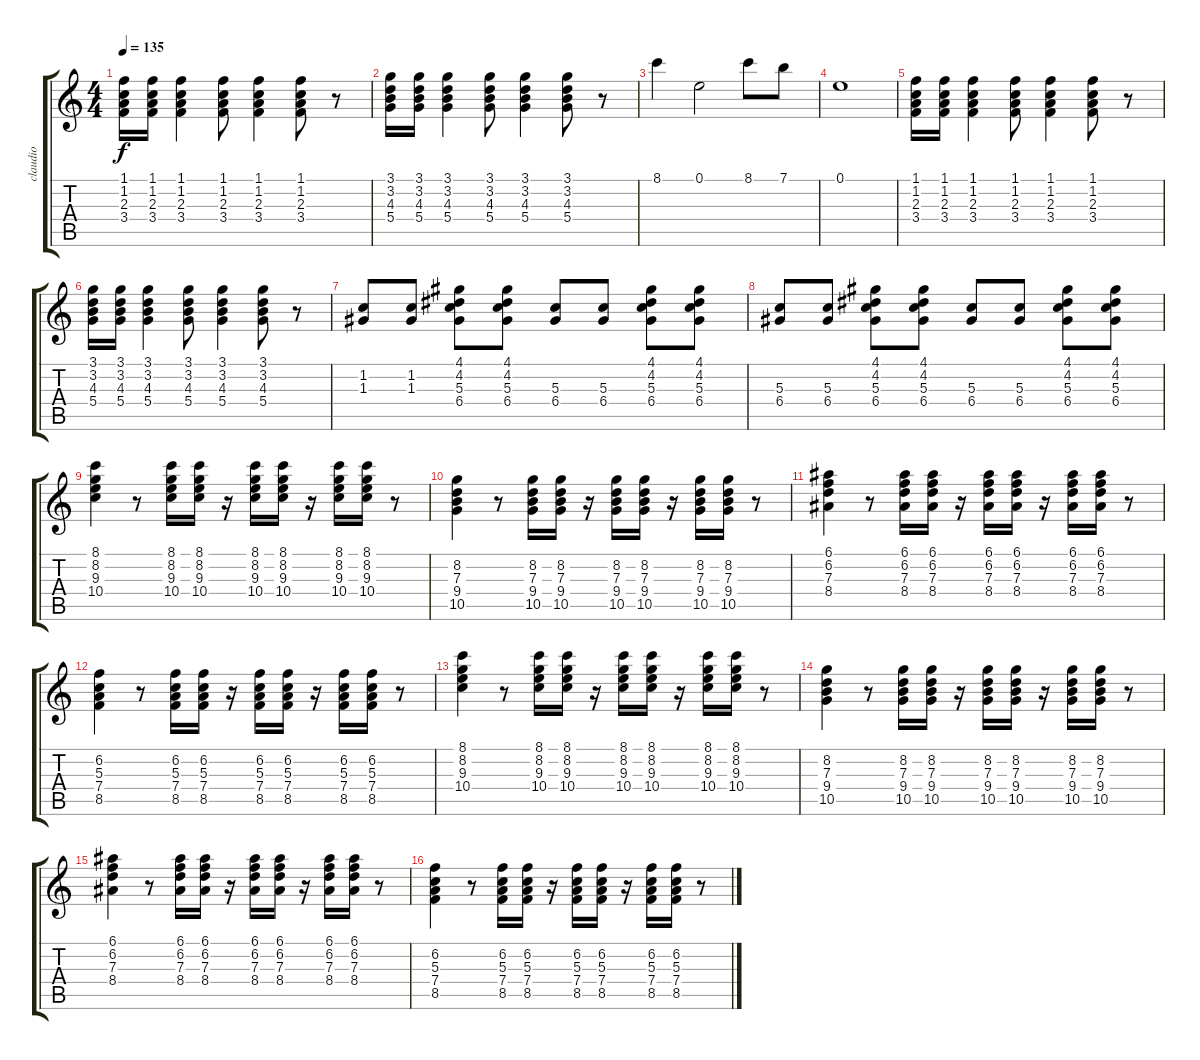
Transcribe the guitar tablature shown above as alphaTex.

\track ("claudio" "claudio") {instrument electricguitarclean}
\staff {score tabs}
\tuning (E4 B3 G3 D3 A2 E2) {hide}
\ts (4 4)
\tempo 135
\clef g2
\ks c
(1.1 1.2 2.3 3.4).16{dy f} (1.1 1.2 2.3 3.4).16 (1.1 1.2 2.3 3.4).4 (1.1 1.2 2.3 3.4).8 (1.1 1.2 2.3 3.4).4 (1.1 1.2 2.3 3.4).8 r.8 |
(3.1 3.2 4.3 5.4).16 (3.1 3.2 4.3 5.4).16 (3.1 3.2 4.3 5.4).4 (3.1 3.2 4.3 5.4).8 (3.1 3.2 4.3 5.4).4 (3.1 3.2 4.3 5.4).8 r.8 |
8.1.4 0.1.2 8.1.8 7.1.8 |
0.1.1 |
(1.1 1.2 2.3 3.4).16 (1.1 1.2 2.3 3.4).16 (1.1 1.2 2.3 3.4).4 (1.1 1.2 2.3 3.4).8 (1.1 1.2 2.3 3.4).4 (1.1 1.2 2.3 3.4).8 r.8 |
(3.1 3.2 4.3 5.4).16 (3.1 3.2 4.3 5.4).16 (3.1 3.2 4.3 5.4).4 (3.1 3.2 4.3 5.4).8 (3.1 3.2 4.3 5.4).4 (3.1 3.2 4.3 5.4).8 r.8 |
(1.2 1.3).8 (1.2 1.3).8 (4.1 4.2 5.3 6.4).8 (4.1 4.2 5.3 6.4).8 (5.3 6.4).8 (5.3 6.4).8 (4.1 4.2 5.3 6.4).8 (4.1 4.2 5.3 6.4).8 |
(5.3 6.4).8 (5.3 6.4).8 (4.1 4.2 5.3 6.4).8 (4.1 4.2 5.3 6.4).8 (5.3 6.4).8 (5.3 6.4).8 (4.1 4.2 5.3 6.4).8 (4.1 4.2 5.3 6.4).8 |
(8.1 8.2 9.3 10.4).4 r.8 (8.1 8.2 9.3 10.4).16 (8.1 8.2 9.3 10.4).16 r.16 (8.1 8.2 9.3 10.4).16 (8.1 8.2 9.3 10.4).16 r.16 (8.1 8.2 9.3 10.4).16 (8.1 8.2 9.3 10.4).16 r.8 |
(8.2 7.3 9.4 10.5).4 r.8 (8.2 7.3 9.4 10.5).16 (8.2 7.3 9.4 10.5).16 r.16 (8.2 7.3 9.4 10.5).16 (8.2 7.3 9.4 10.5).16 r.16 (8.2 7.3 9.4 10.5).16 (8.2 7.3 9.4 10.5).16 r.8 |
(6.1 6.2 7.3 8.4).4 r.8 (6.1 6.2 7.3 8.4).16 (6.1 6.2 7.3 8.4).16 r.16 (6.1 6.2 7.3 8.4).16 (6.1 6.2 7.3 8.4).16 r.16 (6.1 6.2 7.3 8.4).16 (6.1 6.2 7.3 8.4).16 r.8 |
(6.2 5.3 7.4 8.5).4 r.8 (6.2 5.3 7.4 8.5).16 (6.2 5.3 7.4 8.5).16 r.16 (6.2 5.3 7.4 8.5).16 (6.2 5.3 7.4 8.5).16 r.16 (6.2 5.3 7.4 8.5).16 (6.2 5.3 7.4 8.5).16 r.8 |
(8.1 8.2 9.3 10.4).4 r.8 (8.1 8.2 9.3 10.4).16 (8.1 8.2 9.3 10.4).16 r.16 (8.1 8.2 9.3 10.4).16 (8.1 8.2 9.3 10.4).16 r.16 (8.1 8.2 9.3 10.4).16 (8.1 8.2 9.3 10.4).16 r.8 |
(8.2 7.3 9.4 10.5).4 r.8 (8.2 7.3 9.4 10.5).16 (8.2 7.3 9.4 10.5).16 r.16 (8.2 7.3 9.4 10.5).16 (8.2 7.3 9.4 10.5).16 r.16 (8.2 7.3 9.4 10.5).16 (8.2 7.3 9.4 10.5).16 r.8 |
(6.1 6.2 7.3 8.4).4 r.8 (6.1 6.2 7.3 8.4).16 (6.1 6.2 7.3 8.4).16 r.16 (6.1 6.2 7.3 8.4).16 (6.1 6.2 7.3 8.4).16 r.16 (6.1 6.2 7.3 8.4).16 (6.1 6.2 7.3 8.4).16 r.8 |
(6.2 5.3 7.4 8.5).4 r.8 (6.2 5.3 7.4 8.5).16 (6.2 5.3 7.4 8.5).16 r.16 (6.2 5.3 7.4 8.5).16 (6.2 5.3 7.4 8.5).16 r.16 (6.2 5.3 7.4 8.5).16 (6.2 5.3 7.4 8.5).16 r.8
